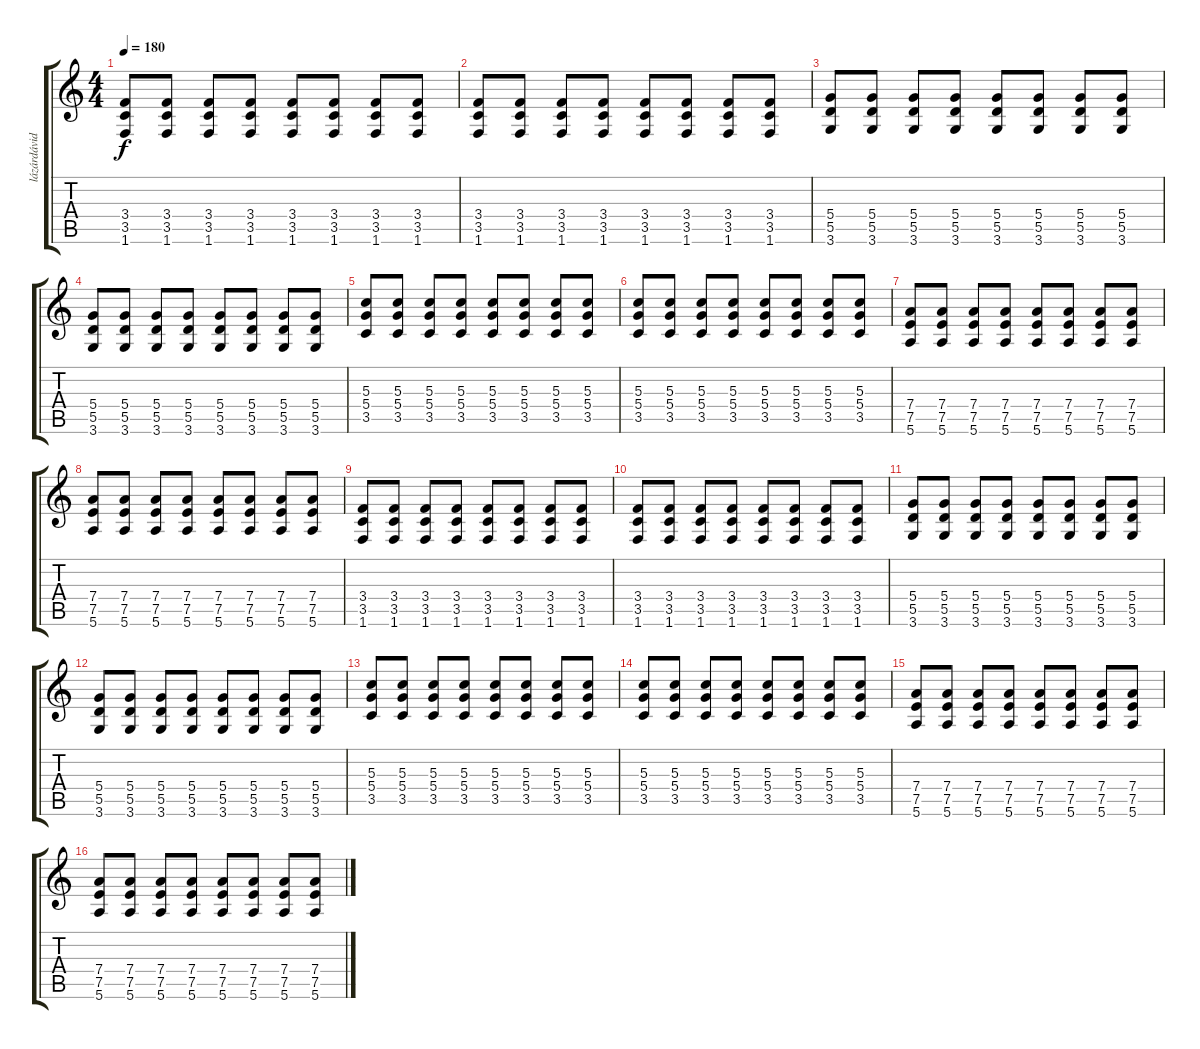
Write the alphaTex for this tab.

\track ("lázárdávid - Gitár 1" "lázárdávid") {instrument distortionguitar}
\staff {score tabs}
\tuning (E4 B3 G3 D3 A2 E2) {hide}
\ts (4 4)
\tempo 180
\clef g2
\ks c
(3.4 3.5 1.6).8{dy f} (3.4 3.5 1.6).8 (3.4 3.5 1.6).8 (3.4 3.5 1.6).8 (3.4 3.5 1.6).8 (3.4 3.5 1.6).8 (3.4 3.5 1.6).8 (3.4 3.5 1.6).8 |
(3.4 3.5 1.6).8 (3.4 3.5 1.6).8 (3.4 3.5 1.6).8 (3.4 3.5 1.6).8 (3.4 3.5 1.6).8 (3.4 3.5 1.6).8 (3.4 3.5 1.6).8 (3.4 3.5 1.6).8 |
(5.4 5.5 3.6).8 (5.4 5.5 3.6).8 (5.4 5.5 3.6).8 (5.4 5.5 3.6).8 (5.4 5.5 3.6).8 (5.4 5.5 3.6).8 (5.4 5.5 3.6).8 (5.4 5.5 3.6).8 |
(5.4 5.5 3.6).8 (5.4 5.5 3.6).8 (5.4 5.5 3.6).8 (5.4 5.5 3.6).8 (5.4 5.5 3.6).8 (5.4 5.5 3.6).8 (5.4 5.5 3.6).8 (5.4 5.5 3.6).8 |
(5.3 5.4 3.5).8 (5.3 5.4 3.5).8 (5.3 5.4 3.5).8 (5.3 5.4 3.5).8 (5.3 5.4 3.5).8 (5.3 5.4 3.5).8 (5.3 5.4 3.5).8 (5.3 5.4 3.5).8 |
(5.3 5.4 3.5).8 (5.3 5.4 3.5).8 (5.3 5.4 3.5).8 (5.3 5.4 3.5).8 (5.3 5.4 3.5).8 (5.3 5.4 3.5).8 (5.3 5.4 3.5).8 (5.3 5.4 3.5).8 |
(7.4 7.5 5.6).8 (7.4 7.5 5.6).8 (7.4 7.5 5.6).8 (7.4 7.5 5.6).8 (7.4 7.5 5.6).8 (7.4 7.5 5.6).8 (7.4 7.5 5.6).8 (7.4 7.5 5.6).8 |
(7.4 7.5 5.6).8 (7.4 7.5 5.6).8 (7.4 7.5 5.6).8 (7.4 7.5 5.6).8 (7.4 7.5 5.6).8 (7.4 7.5 5.6).8 (7.4 7.5 5.6).8 (7.4 7.5 5.6).8 |
(3.4 3.5 1.6).8 (3.4 3.5 1.6).8 (3.4 3.5 1.6).8 (3.4 3.5 1.6).8 (3.4 3.5 1.6).8 (3.4 3.5 1.6).8 (3.4 3.5 1.6).8 (3.4 3.5 1.6).8 |
(3.4 3.5 1.6).8 (3.4 3.5 1.6).8 (3.4 3.5 1.6).8 (3.4 3.5 1.6).8 (3.4 3.5 1.6).8 (3.4 3.5 1.6).8 (3.4 3.5 1.6).8 (3.4 3.5 1.6).8 |
(5.4 5.5 3.6).8 (5.4 5.5 3.6).8 (5.4 5.5 3.6).8 (5.4 5.5 3.6).8 (5.4 5.5 3.6).8 (5.4 5.5 3.6).8 (5.4 5.5 3.6).8 (5.4 5.5 3.6).8 |
(5.4 5.5 3.6).8 (5.4 5.5 3.6).8 (5.4 5.5 3.6).8 (5.4 5.5 3.6).8 (5.4 5.5 3.6).8 (5.4 5.5 3.6).8 (5.4 5.5 3.6).8 (5.4 5.5 3.6).8 |
(5.3 5.4 3.5).8 (5.3 5.4 3.5).8 (5.3 5.4 3.5).8 (5.3 5.4 3.5).8 (5.3 5.4 3.5).8 (5.3 5.4 3.5).8 (5.3 5.4 3.5).8 (5.3 5.4 3.5).8 |
(5.3 5.4 3.5).8 (5.3 5.4 3.5).8 (5.3 5.4 3.5).8 (5.3 5.4 3.5).8 (5.3 5.4 3.5).8 (5.3 5.4 3.5).8 (5.3 5.4 3.5).8 (5.3 5.4 3.5).8 |
(7.4 7.5 5.6).8 (7.4 7.5 5.6).8 (7.4 7.5 5.6).8 (7.4 7.5 5.6).8 (7.4 7.5 5.6).8 (7.4 7.5 5.6).8 (7.4 7.5 5.6).8 (7.4 7.5 5.6).8 |
(7.4 7.5 5.6).8 (7.4 7.5 5.6).8 (7.4 7.5 5.6).8 (7.4 7.5 5.6).8 (7.4 7.5 5.6).8 (7.4 7.5 5.6).8 (7.4 7.5 5.6).8 (7.4 7.5 5.6).8
